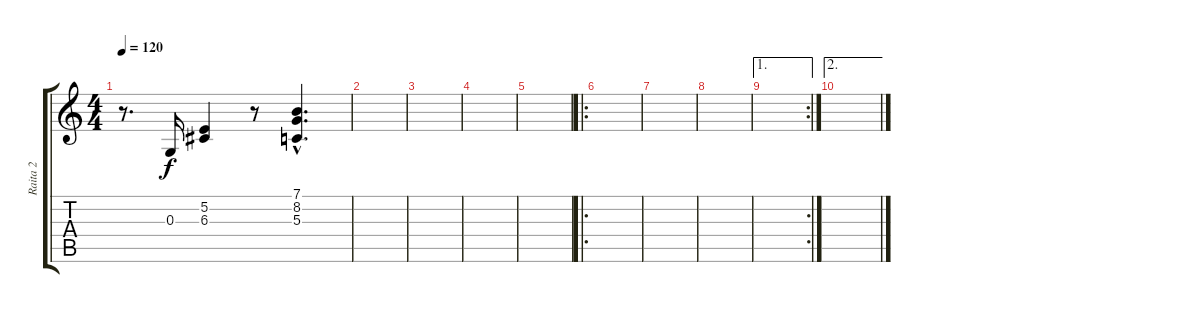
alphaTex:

\track ("Raita 2" "Raita 2") {instrument vibraphone}
\staff {score tabs}
\tuning (E4 B3 G3 D3 A2 E2) {hide}
\ts (4 4)
\tempo 120
\clef g2
\ks c
r.8{d dy f} 0.3.16 (5.2 6.3).4 r.8 (7.1{hac} 8.2{hac} 5.3{hac}).4{d} |
|
|
|
|
\ro
|
|
|
\ae 1
\rc 2
|
\ae 2
